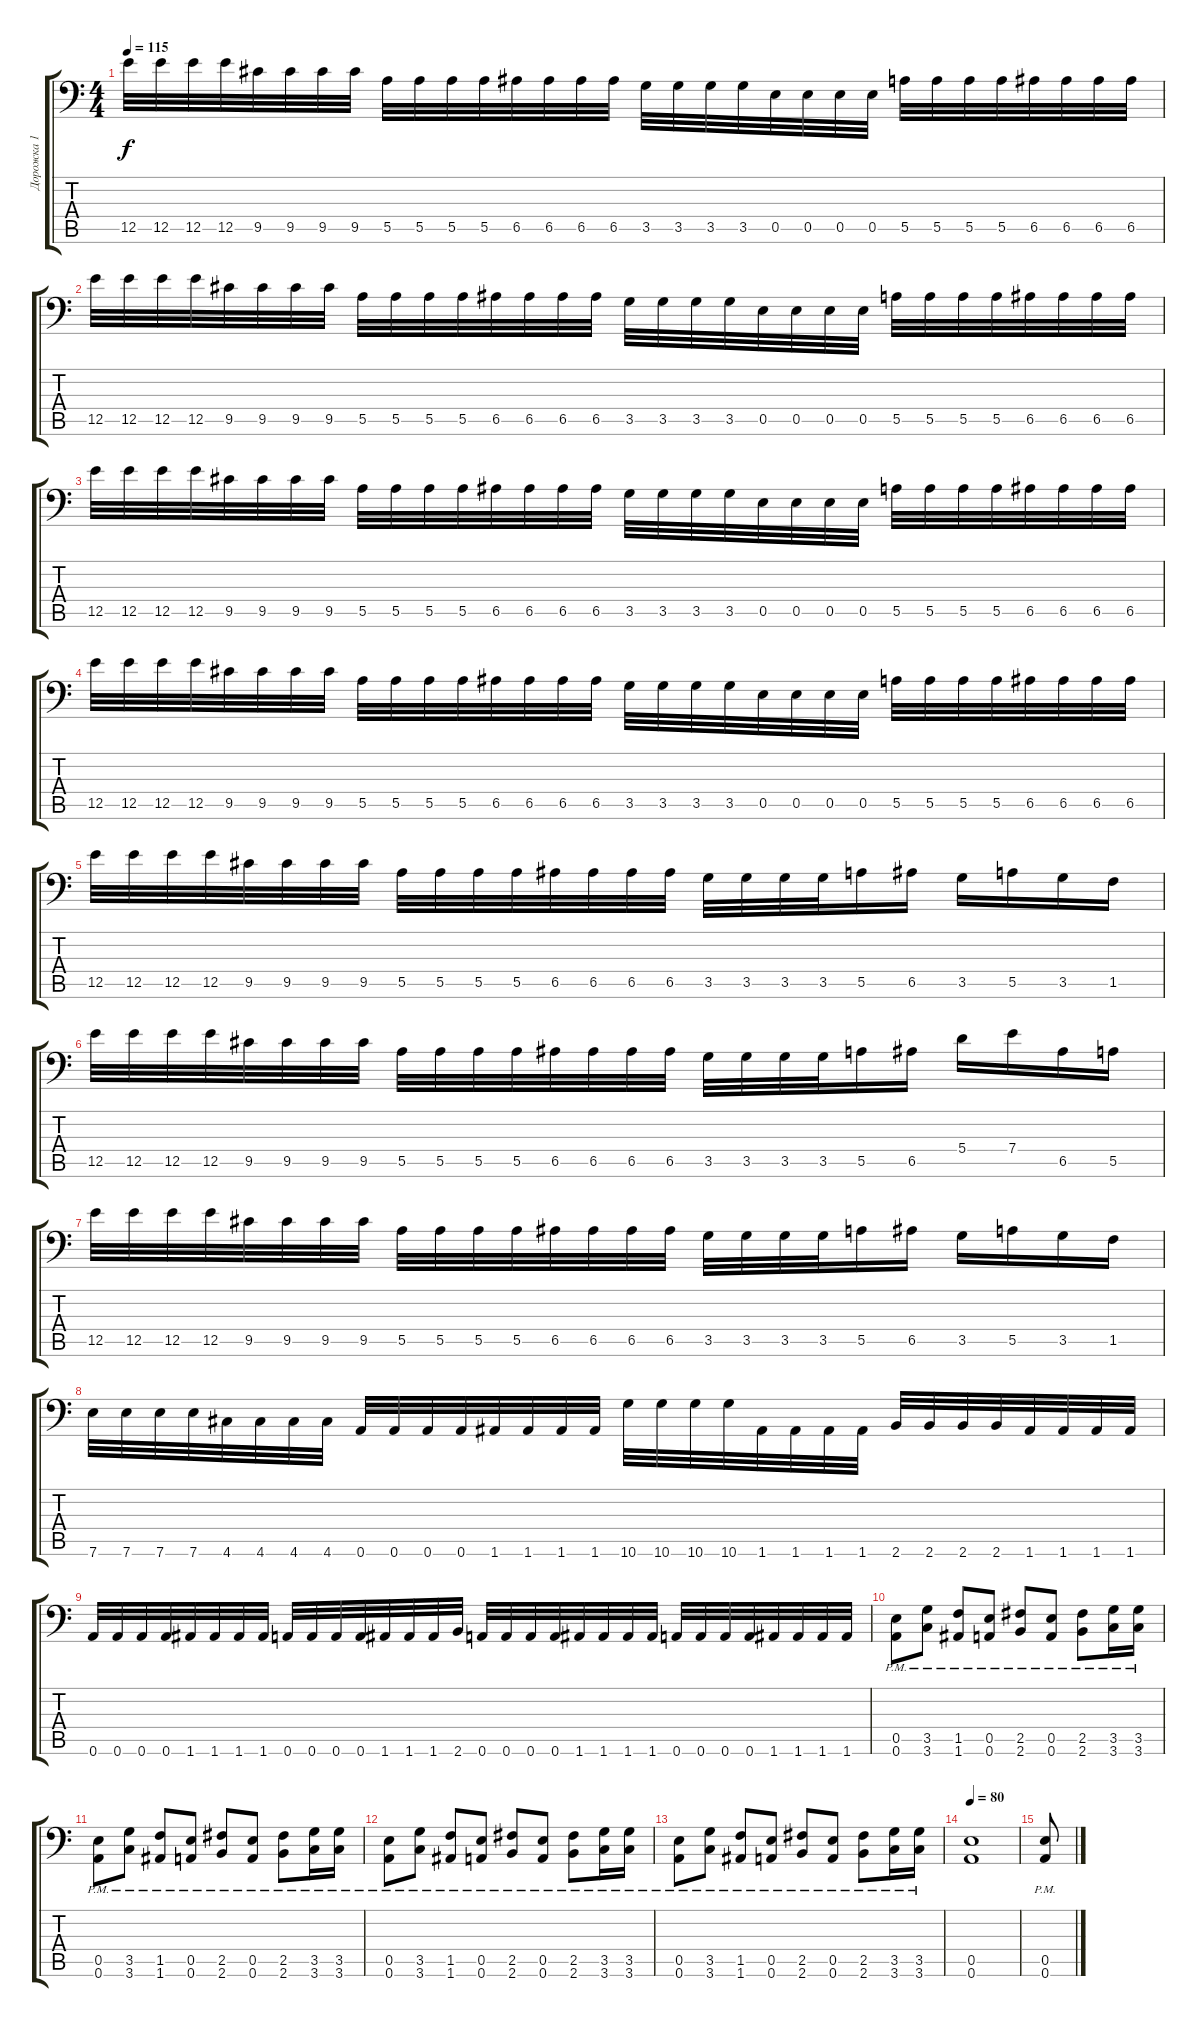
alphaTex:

\track ("Дорожка 1" "Дорожка 1") {instrument distortionguitar}
\staff {score tabs}
\tuning (B3 Gb3 D3 A2 E2 A1) {hide}
\ts (4 4)
\tempo 115
\clef f4
\ks c
12.5.32{dy f} 12.5.32 12.5.32 12.5.32 9.5.32 9.5.32 9.5.32 9.5.32 5.5.32 5.5.32 5.5.32 5.5.32 6.5.32 6.5.32 6.5.32 6.5.32 3.5.32 3.5.32 3.5.32 3.5.32 0.5.32 0.5.32 0.5.32 0.5.32 5.5.32 5.5.32 5.5.32 5.5.32 6.5.32 6.5.32 6.5.32 6.5.32 |
12.5.32 12.5.32 12.5.32 12.5.32 9.5.32 9.5.32 9.5.32 9.5.32 5.5.32 5.5.32 5.5.32 5.5.32 6.5.32 6.5.32 6.5.32 6.5.32 3.5.32 3.5.32 3.5.32 3.5.32 0.5.32 0.5.32 0.5.32 0.5.32 5.5.32 5.5.32 5.5.32 5.5.32 6.5.32 6.5.32 6.5.32 6.5.32 |
12.5.32 12.5.32 12.5.32 12.5.32 9.5.32 9.5.32 9.5.32 9.5.32 5.5.32 5.5.32 5.5.32 5.5.32 6.5.32 6.5.32 6.5.32 6.5.32 3.5.32 3.5.32 3.5.32 3.5.32 0.5.32 0.5.32 0.5.32 0.5.32 5.5.32 5.5.32 5.5.32 5.5.32 6.5.32 6.5.32 6.5.32 6.5.32 |
12.5.32 12.5.32 12.5.32 12.5.32 9.5.32 9.5.32 9.5.32 9.5.32 5.5.32 5.5.32 5.5.32 5.5.32 6.5.32 6.5.32 6.5.32 6.5.32 3.5.32 3.5.32 3.5.32 3.5.32 0.5.32 0.5.32 0.5.32 0.5.32 5.5.32 5.5.32 5.5.32 5.5.32 6.5.32 6.5.32 6.5.32 6.5.32 |
12.5.32 12.5.32 12.5.32 12.5.32 9.5.32 9.5.32 9.5.32 9.5.32 5.5.32 5.5.32 5.5.32 5.5.32 6.5.32 6.5.32 6.5.32 6.5.32 3.5.32 3.5.32 3.5.32 3.5.32 5.5.16 6.5.16 3.5.16 5.5.16 3.5.16 1.5.16 |
12.5.32 12.5.32 12.5.32 12.5.32 9.5.32 9.5.32 9.5.32 9.5.32 5.5.32 5.5.32 5.5.32 5.5.32 6.5.32 6.5.32 6.5.32 6.5.32 3.5.32 3.5.32 3.5.32 3.5.32 5.5.16 6.5.16 5.4.16 7.4.16 6.5.16 5.5.16 |
12.5.32 12.5.32 12.5.32 12.5.32 9.5.32 9.5.32 9.5.32 9.5.32 5.5.32 5.5.32 5.5.32 5.5.32 6.5.32 6.5.32 6.5.32 6.5.32 3.5.32 3.5.32 3.5.32 3.5.32 5.5.16 6.5.16 3.5.16 5.5.16 3.5.16 1.5.16 |
7.6.32 7.6.32 7.6.32 7.6.32 4.6.32 4.6.32 4.6.32 4.6.32 0.6.32 0.6.32 0.6.32 0.6.32 1.6.32 1.6.32 1.6.32 1.6.32 10.6.32 10.6.32 10.6.32 10.6.32 1.6.32 1.6.32 1.6.32 1.6.32 2.6.32 2.6.32 2.6.32 2.6.32 1.6.32 1.6.32 1.6.32 1.6.32 |
0.6.32 0.6.32 0.6.32 0.6.32 1.6.32 1.6.32 1.6.32 1.6.32 0.6.32 0.6.32 0.6.32 0.6.32 1.6.32 1.6.32 1.6.32 2.6.32 0.6.32 0.6.32 0.6.32 0.6.32 1.6.32 1.6.32 1.6.32 1.6.32 0.6.32 0.6.32 0.6.32 0.6.32 1.6.32 1.6.32 1.6.32 1.6.32 |
(0.5{pm} 0.6{pm}).8 (3.5{pm} 3.6{pm}).8 (1.5{pm} 1.6{pm}).8 (0.5{pm} 0.6{pm}).8 (2.5{pm} 2.6{pm}).8 (0.5{pm} 0.6{pm}).8 (2.5{pm} 2.6{pm}).8 (3.5{pm} 3.6{pm}).16 (3.5{pm} 3.6{pm}).16 |
(0.5{pm} 0.6{pm}).8 (3.5{pm} 3.6{pm}).8 (1.5{pm} 1.6{pm}).8 (0.5{pm} 0.6{pm}).8 (2.5{pm} 2.6{pm}).8 (0.5{pm} 0.6{pm}).8 (2.5{pm} 2.6{pm}).8 (3.5{pm} 3.6{pm}).16 (3.5{pm} 3.6{pm}).16 |
(0.5{pm} 0.6{pm}).8 (3.5{pm} 3.6{pm}).8 (1.5{pm} 1.6{pm}).8 (0.5{pm} 0.6{pm}).8 (2.5{pm} 2.6{pm}).8 (0.5{pm} 0.6{pm}).8 (2.5{pm} 2.6{pm}).8 (3.5{pm} 3.6{pm}).16 (3.5{pm} 3.6{pm}).16 |
(0.5{pm} 0.6{pm}).8 (3.5{pm} 3.6{pm}).8 (1.5{pm} 1.6{pm}).8 (0.5{pm} 0.6{pm}).8 (2.5{pm} 2.6{pm}).8 (0.5{pm} 0.6{pm}).8 (2.5{pm} 2.6{pm}).8 (3.5{pm} 3.6{pm}).16 (3.5{pm} 3.6{pm}).16 |
\tempo 80
(0.5 0.6).1 |
(0.5{pm} 0.6{pm}).8
